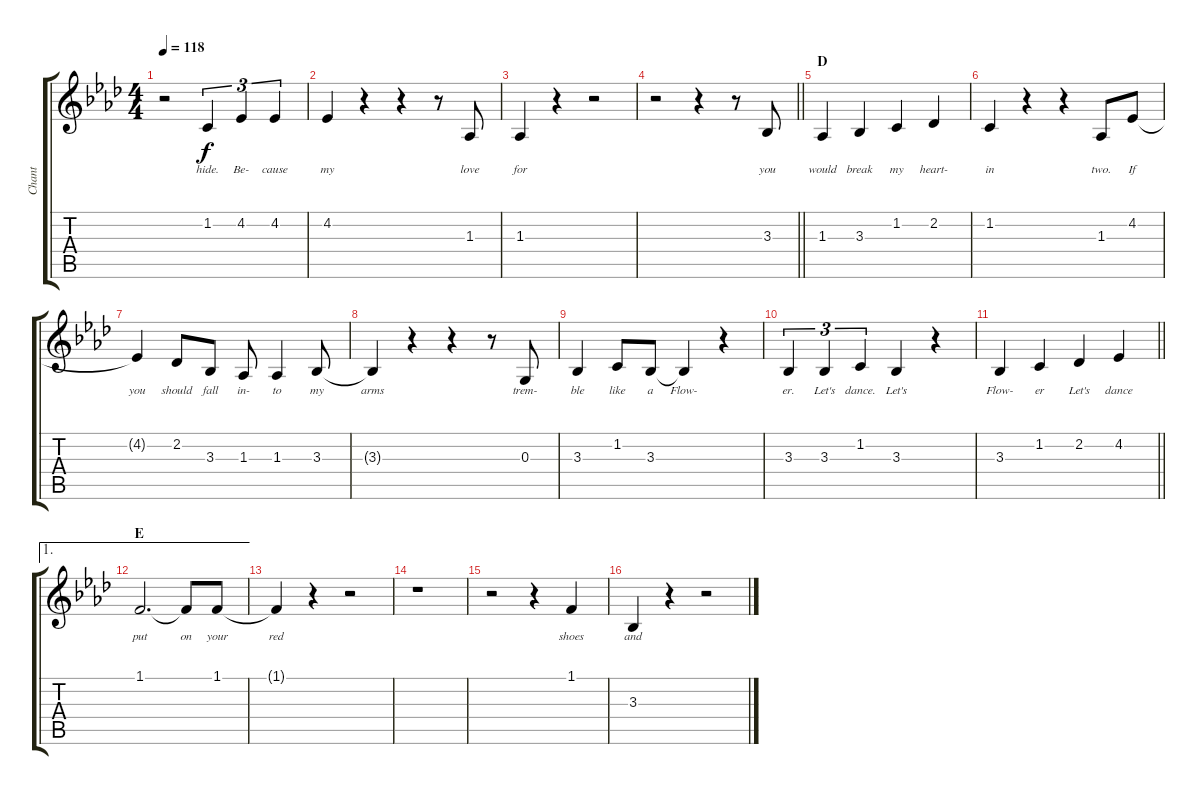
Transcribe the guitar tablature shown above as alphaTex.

\track ("Chant" "Chant") {instrument baritonesax}
\staff {score tabs}
\tuning (E4 B3 G3 D3 A2 E2) {hide}
\ts (4 4)
\tempo 118
\clef g2
\ks ab
r.2{dy f} 1.2.4{tu (3 2) lyrics (0 "hide.") lyrics (1 "") lyrics (2 "") lyrics (3 "") lyrics (4 "")} 4.2.4{tu (3 2) lyrics (0 "Be-") lyrics (1 "") lyrics (2 "") lyrics (3 "") lyrics (4 "")} 4.2.4{tu (3 2) lyrics (0 "cause") lyrics (1 "") lyrics (2 "") lyrics (3 "") lyrics (4 "")} |
4.2.4{lyrics (0 "my") lyrics (1 "") lyrics (2 "") lyrics (3 "") lyrics (4 "")} r.4 r.4 r.8 1.3.8{lyrics (0 "love") lyrics (1 "") lyrics (2 "") lyrics (3 "") lyrics (4 "")} |
1.3.4{lyrics (0 "for") lyrics (1 "") lyrics (2 "") lyrics (3 "") lyrics (4 "")} r.4 r.2 |
\barLineRight lightlight
r.2 r.4 r.8 3.3.8{lyrics (0 "you") lyrics (1 "") lyrics (2 "") lyrics (3 "") lyrics (4 "")} |
\section ("" "D")
1.3.4{lyrics (0 "would") lyrics (1 "") lyrics (2 "") lyrics (3 "") lyrics (4 "")} 3.3.4{lyrics (0 "break") lyrics (1 "") lyrics (2 "") lyrics (3 "") lyrics (4 "")} 1.2.4{lyrics (0 "my") lyrics (1 "") lyrics (2 "") lyrics (3 "") lyrics (4 "")} 2.2.4{lyrics (0 "heart-") lyrics (1 "") lyrics (2 "") lyrics (3 "") lyrics (4 "")} |
1.2.4{lyrics (0 "in") lyrics (1 "") lyrics (2 "") lyrics (3 "") lyrics (4 "")} r.4 r.4 1.3.8{lyrics (0 "two.") lyrics (1 "") lyrics (2 "") lyrics (3 "") lyrics (4 "")} 4.2.8{lyrics (0 "If") lyrics (1 "") lyrics (2 "") lyrics (3 "") lyrics (4 "")} |
4.2{t}.4{lyrics (0 "you") lyrics (1 "") lyrics (2 "") lyrics (3 "") lyrics (4 "")} 2.2.8{lyrics (0 "should") lyrics (1 "") lyrics (2 "") lyrics (3 "") lyrics (4 "")} 3.3.8{lyrics (0 "fall") lyrics (1 "") lyrics (2 "") lyrics (3 "") lyrics (4 "")} 1.3.8{lyrics (0 "in-") lyrics (1 "") lyrics (2 "") lyrics (3 "") lyrics (4 "")} 1.3.4{lyrics (0 "to") lyrics (1 "") lyrics (2 "") lyrics (3 "") lyrics (4 "")} 3.3.8{lyrics (0 "my") lyrics (1 "") lyrics (2 "") lyrics (3 "") lyrics (4 "")} |
3.3{t}.4{lyrics (0 "arms") lyrics (1 "") lyrics (2 "") lyrics (3 "") lyrics (4 "")} r.4 r.4 r.8 0.3.8{lyrics (0 "trem-") lyrics (1 "") lyrics (2 "") lyrics (3 "") lyrics (4 "")} |
3.3.4{lyrics (0 "ble") lyrics (1 "") lyrics (2 "") lyrics (3 "") lyrics (4 "")} 1.2.8{lyrics (0 "like") lyrics (1 "") lyrics (2 "") lyrics (3 "") lyrics (4 "")} 3.3.8{lyrics (0 "a") lyrics (1 "") lyrics (2 "") lyrics (3 "") lyrics (4 "")} 3.3{t}.4{lyrics (0 "Flow-") lyrics (1 "") lyrics (2 "") lyrics (3 "") lyrics (4 "")} r.4 |
3.3.4{tu (3 2) lyrics (0 "er.") lyrics (1 "") lyrics (2 "") lyrics (3 "") lyrics (4 "")} 3.3.4{tu (3 2) lyrics (0 "Let's") lyrics (1 "") lyrics (2 "") lyrics (3 "") lyrics (4 "")} 1.2.4{tu (3 2) lyrics (0 "dance.") lyrics (1 "") lyrics (2 "") lyrics (3 "") lyrics (4 "")} 3.3.4{lyrics (0 "Let's") lyrics (1 "") lyrics (2 "") lyrics (3 "") lyrics (4 "")} r.4 |
\barLineRight lightlight
3.3.4{lyrics (0 "Flow-") lyrics (1 "") lyrics (2 "") lyrics (3 "") lyrics (4 "")} 1.2.4{lyrics (0 "er") lyrics (1 "") lyrics (2 "") lyrics (3 "") lyrics (4 "")} 2.2.4{lyrics (0 "Let's") lyrics (1 "") lyrics (2 "") lyrics (3 "") lyrics (4 "")} 4.2.4{lyrics (0 "dance") lyrics (1 "") lyrics (2 "") lyrics (3 "") lyrics (4 "")} |
\ae 1
\section ("" "E")
1.1.2{d lyrics (0 "put") lyrics (1 "") lyrics (2 "") lyrics (3 "") lyrics (4 "")} 1.1{t}.8{lyrics (0 "on") lyrics (1 "") lyrics (2 "") lyrics (3 "") lyrics (4 "")} 1.1.8{lyrics (0 "your") lyrics (1 "") lyrics (2 "") lyrics (3 "") lyrics (4 "")} |
1.1{t}.4{lyrics (0 "red") lyrics (1 "") lyrics (2 "") lyrics (3 "") lyrics (4 "")} r.4 r.2 |
r.1 |
r.2 r.4 1.1.4{lyrics (0 "shoes") lyrics (1 "") lyrics (2 "") lyrics (3 "") lyrics (4 "")} |
3.3.4{lyrics (0 "and") lyrics (1 "") lyrics (2 "") lyrics (3 "") lyrics (4 "")} r.4 r.2
